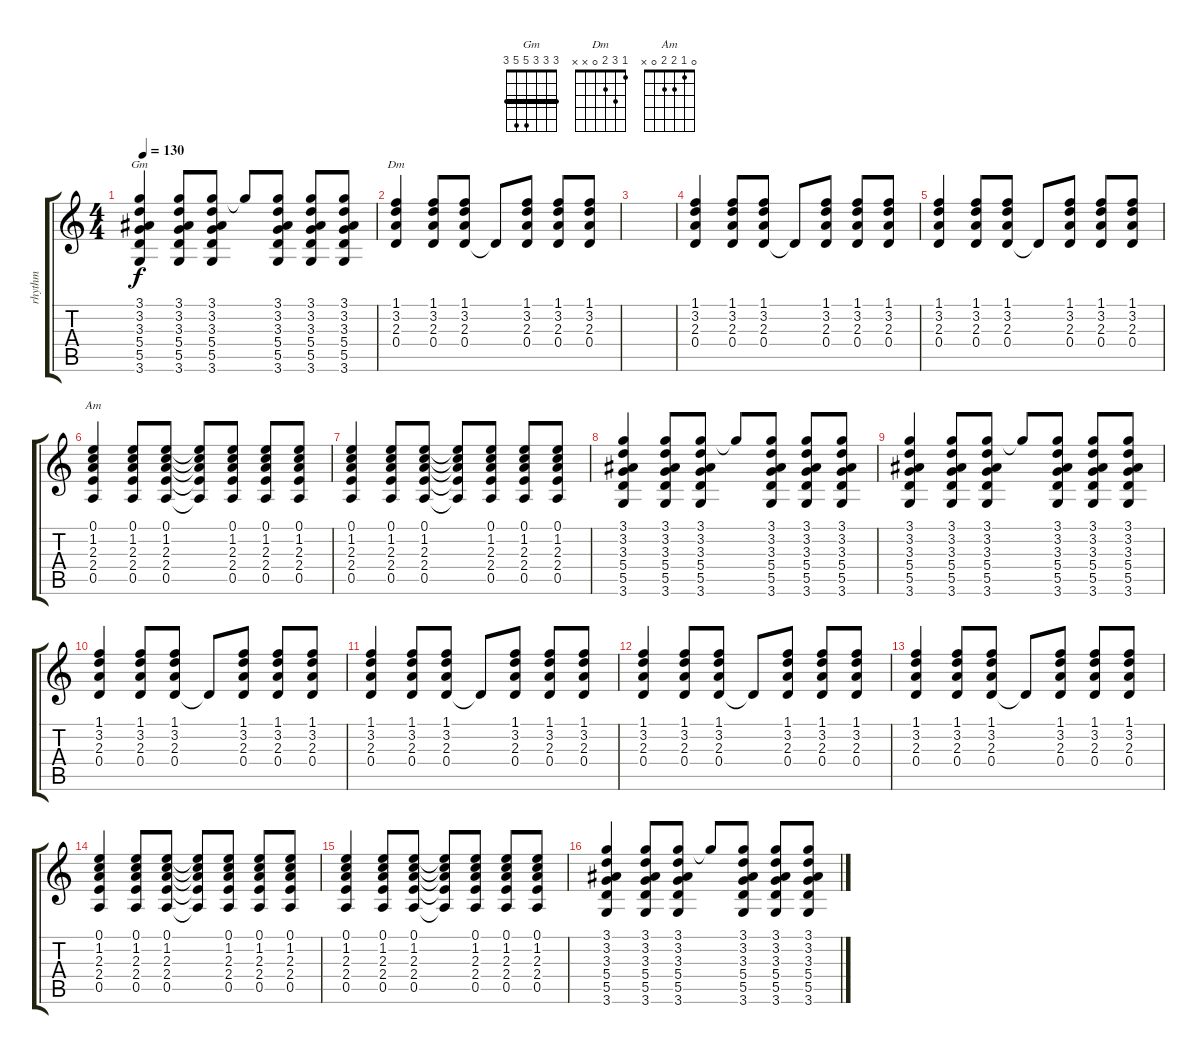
\track ("rhythm" "rhythm") {instrument acousticguitarnylon}
\staff {score tabs}
\tuning (E4 B3 G3 D3 A2 E2) {hide}
\chord ("Gm" 3 3 3 5 5 3) {barre 3}
\chord ("Dm" 1 3 2 0 x x)
\chord ("Am" 0 1 2 2 0 x)
\ts (4 4)
\tempo 130
\clef g2
\ks c
(3.1 3.2 3.3 5.4 5.5 3.6).4{ch "Gm" dy f} (3.1 3.2 3.3 5.4 5.5 3.6).8 (3.1 3.2 3.3 5.4 5.5 3.6).8 3.1{t}.8 (3.1 3.2 3.3 5.4 5.5 3.6).8 (3.1 3.2 3.3 5.4 5.5 3.6).8 (3.1 3.2 3.3 5.4 5.5 3.6).8 |
(1.1 3.2 2.3 0.4).4{ch "Dm"} (1.1 3.2 2.3 0.4).8 (1.1 3.2 2.3 0.4).8 0.4{t}.8 (1.1 3.2 2.3 0.4).8 (1.1 3.2 2.3 0.4).8 (1.1 3.2 2.3 0.4).8 |
|
(1.1 3.2 2.3 0.4).4 (1.1 3.2 2.3 0.4).8 (1.1 3.2 2.3 0.4).8 0.4{t}.8 (1.1 3.2 2.3 0.4).8 (1.1 3.2 2.3 0.4).8 (1.1 3.2 2.3 0.4).8 |
(1.1 3.2 2.3 0.4).4 (1.1 3.2 2.3 0.4).8 (1.1 3.2 2.3 0.4).8 0.4{t}.8 (1.1 3.2 2.3 0.4).8 (1.1 3.2 2.3 0.4).8 (1.1 3.2 2.3 0.4).8 |
(0.1 1.2 2.3 2.4 0.5).4{ch "Am"} (0.1 1.2 2.3 2.4 0.5).8 (0.1 1.2 2.3 2.4 0.5).8 (0.1{t} 1.2{t} 2.3{t} 2.4{t} 0.5{t}).8 (0.1 1.2 2.3 2.4 0.5).8 (0.1 1.2 2.3 2.4 0.5).8 (0.1 1.2 2.3 2.4 0.5).8 |
(0.1 1.2 2.3 2.4 0.5).4 (0.1 1.2 2.3 2.4 0.5).8 (0.1 1.2 2.3 2.4 0.5).8 (0.1{t} 1.2{t} 2.3{t} 2.4{t} 0.5{t}).8 (0.1 1.2 2.3 2.4 0.5).8 (0.1 1.2 2.3 2.4 0.5).8 (0.1 1.2 2.3 2.4 0.5).8 |
(3.1 3.2 3.3 5.4 5.5 3.6).4 (3.1 3.2 3.3 5.4 5.5 3.6).8 (3.1 3.2 3.3 5.4 5.5 3.6).8 3.1{t}.8 (3.1 3.2 3.3 5.4 5.5 3.6).8 (3.1 3.2 3.3 5.4 5.5 3.6).8 (3.1 3.2 3.3 5.4 5.5 3.6).8 |
(3.1 3.2 3.3 5.4 5.5 3.6).4 (3.1 3.2 3.3 5.4 5.5 3.6).8 (3.1 3.2 3.3 5.4 5.5 3.6).8 3.1{t}.8 (3.1 3.2 3.3 5.4 5.5 3.6).8 (3.1 3.2 3.3 5.4 5.5 3.6).8 (3.1 3.2 3.3 5.4 5.5 3.6).8 |
(1.1 3.2 2.3 0.4).4 (1.1 3.2 2.3 0.4).8 (1.1 3.2 2.3 0.4).8 0.4{t}.8 (1.1 3.2 2.3 0.4).8 (1.1 3.2 2.3 0.4).8 (1.1 3.2 2.3 0.4).8 |
(1.1 3.2 2.3 0.4).4 (1.1 3.2 2.3 0.4).8 (1.1 3.2 2.3 0.4).8 0.4{t}.8 (1.1 3.2 2.3 0.4).8 (1.1 3.2 2.3 0.4).8 (1.1 3.2 2.3 0.4).8 |
(1.1 3.2 2.3 0.4).4 (1.1 3.2 2.3 0.4).8 (1.1 3.2 2.3 0.4).8 0.4{t}.8 (1.1 3.2 2.3 0.4).8 (1.1 3.2 2.3 0.4).8 (1.1 3.2 2.3 0.4).8 |
(1.1 3.2 2.3 0.4).4 (1.1 3.2 2.3 0.4).8 (1.1 3.2 2.3 0.4).8 0.4{t}.8 (1.1 3.2 2.3 0.4).8 (1.1 3.2 2.3 0.4).8 (1.1 3.2 2.3 0.4).8 |
(0.1 1.2 2.3 2.4 0.5).4 (0.1 1.2 2.3 2.4 0.5).8 (0.1 1.2 2.3 2.4 0.5).8 (0.1{t} 1.2{t} 2.3{t} 2.4{t} 0.5{t}).8 (0.1 1.2 2.3 2.4 0.5).8 (0.1 1.2 2.3 2.4 0.5).8 (0.1 1.2 2.3 2.4 0.5).8 |
(0.1 1.2 2.3 2.4 0.5).4 (0.1 1.2 2.3 2.4 0.5).8 (0.1 1.2 2.3 2.4 0.5).8 (0.1{t} 1.2{t} 2.3{t} 2.4{t} 0.5{t}).8 (0.1 1.2 2.3 2.4 0.5).8 (0.1 1.2 2.3 2.4 0.5).8 (0.1 1.2 2.3 2.4 0.5).8 |
(3.1 3.2 3.3 5.4 5.5 3.6).4 (3.1 3.2 3.3 5.4 5.5 3.6).8 (3.1 3.2 3.3 5.4 5.5 3.6).8 3.1{t}.8 (3.1 3.2 3.3 5.4 5.5 3.6).8 (3.1 3.2 3.3 5.4 5.5 3.6).8 (3.1 3.2 3.3 5.4 5.5 3.6).8
